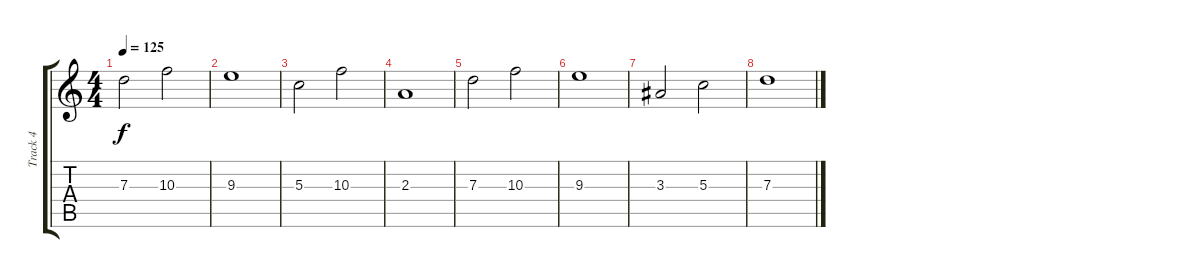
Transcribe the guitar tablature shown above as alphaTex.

\track ("Track 4" "Track 4") {instrument electricguitarclean}
\staff {score tabs}
\tuning (E4 B3 G3 D3 A2 E2) {hide}
\ts (4 4)
\tempo 125
\clef g2
\ks c
7.3.2{dy f instrument electricguitarclean} 10.3.2 |
9.3.1 |
5.3.2 10.3.2 |
2.3.1 |
7.3.2 10.3.2 |
9.3.1 |
3.3.2 5.3.2 |
7.3.1
